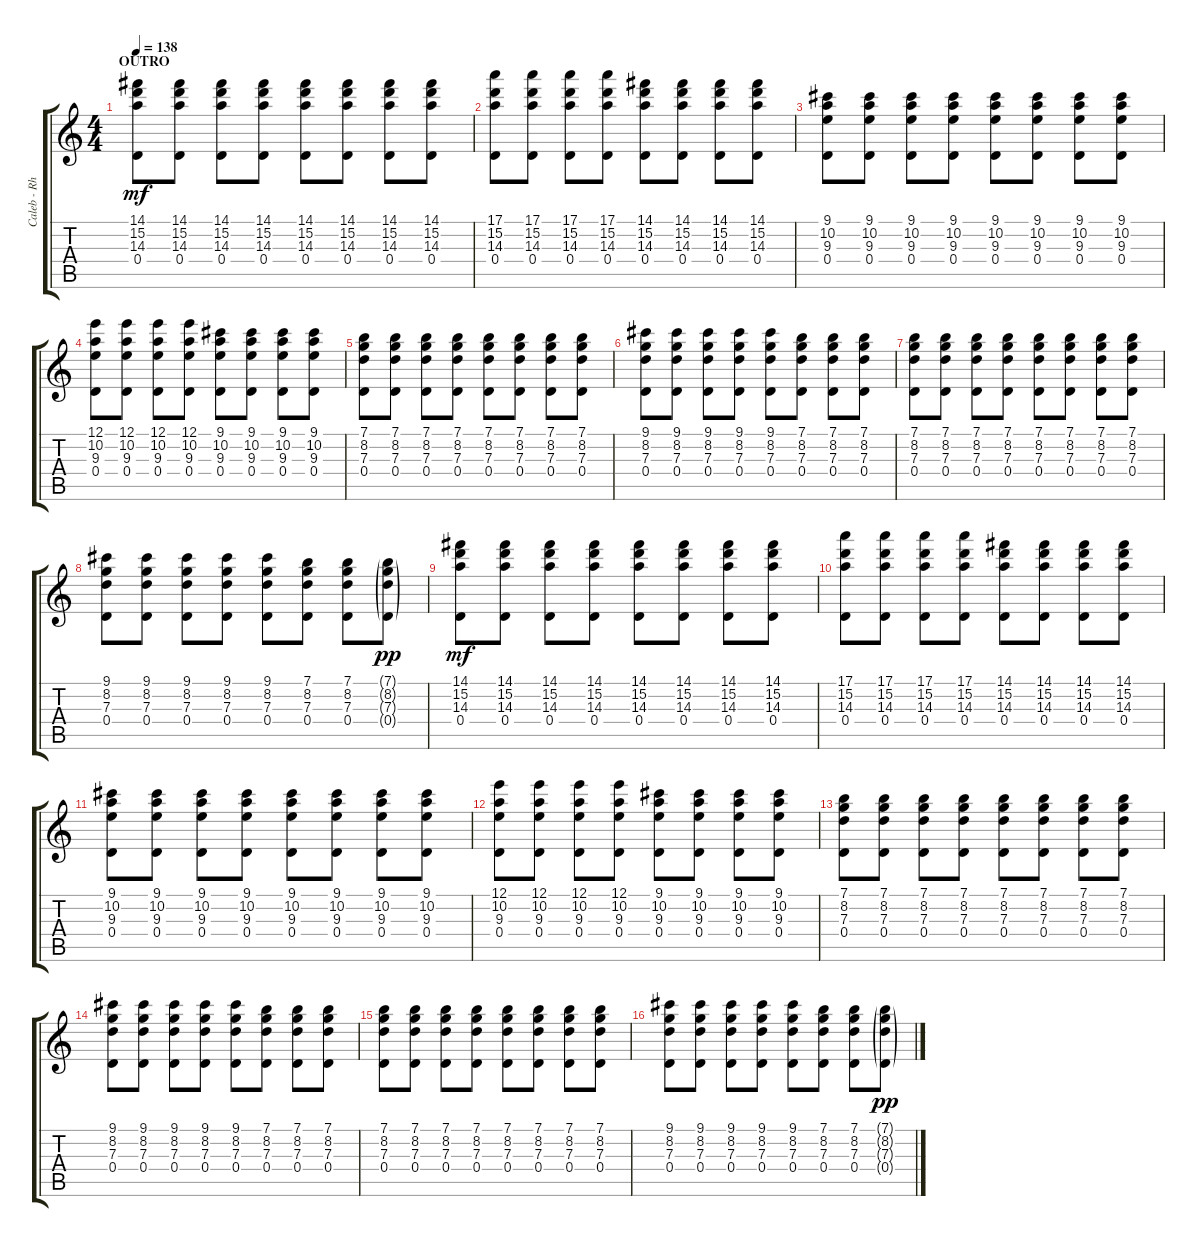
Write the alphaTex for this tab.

\track ("Caleb - Rhythm Guitar" "Caleb - Rh") {instrument distortionguitar}
\staff {score tabs}
\tuning (E4 B3 G3 D3 A2 E2) {hide}
\ts (4 4)
\section ("" "OUTRO")
\tempo 138
\clef g2
\ks c
(14.1 15.2 14.3 0.4).8{dy mf} (14.1 15.2 14.3 0.4).8 (14.1 15.2 14.3 0.4).8 (14.1 15.2 14.3 0.4).8 (14.1 15.2 14.3 0.4).8 (14.1 15.2 14.3 0.4).8 (14.1 15.2 14.3 0.4).8 (14.1 15.2 14.3 0.4).8 |
(17.1 15.2 14.3 0.4).8 (17.1 15.2 14.3 0.4).8 (17.1 15.2 14.3 0.4).8 (17.1 15.2 14.3 0.4).8 (14.1 15.2 14.3 0.4).8 (14.1 15.2 14.3 0.4).8 (14.1 15.2 14.3 0.4).8 (14.1 15.2 14.3 0.4).8 |
(9.1 10.2 9.3 0.4).8 (9.1 10.2 9.3 0.4).8 (9.1 10.2 9.3 0.4).8 (9.1 10.2 9.3 0.4).8 (9.1 10.2 9.3 0.4).8 (9.1 10.2 9.3 0.4).8 (9.1 10.2 9.3 0.4).8 (9.1 10.2 9.3 0.4).8 |
(12.1 10.2 9.3 0.4).8 (12.1 10.2 9.3 0.4).8 (12.1 10.2 9.3 0.4).8 (12.1 10.2 9.3 0.4).8 (9.1 10.2 9.3 0.4).8 (9.1 10.2 9.3 0.4).8 (9.1 10.2 9.3 0.4).8 (9.1 10.2 9.3 0.4).8 |
(7.1 8.2 7.3 0.4).8 (7.1 8.2 7.3 0.4).8 (7.1 8.2 7.3 0.4).8 (7.1 8.2 7.3 0.4).8 (7.1 8.2 7.3 0.4).8 (7.1 8.2 7.3 0.4).8 (7.1 8.2 7.3 0.4).8 (7.1 8.2 7.3 0.4).8 |
(9.1 8.2 7.3 0.4).8 (9.1 8.2 7.3 0.4).8 (9.1 8.2 7.3 0.4).8 (9.1 8.2 7.3 0.4).8 (9.1 8.2 7.3 0.4).8 (7.1 8.2 7.3 0.4).8 (7.1 8.2 7.3 0.4).8 (7.1 8.2 7.3 0.4).8 |
(7.1 8.2 7.3 0.4).8 (7.1 8.2 7.3 0.4).8 (7.1 8.2 7.3 0.4).8 (7.1 8.2 7.3 0.4).8 (7.1 8.2 7.3 0.4).8 (7.1 8.2 7.3 0.4).8 (7.1 8.2 7.3 0.4).8 (7.1 8.2 7.3 0.4).8 |
(9.1 8.2 7.3 0.4).8 (9.1 8.2 7.3 0.4).8 (9.1 8.2 7.3 0.4).8 (9.1 8.2 7.3 0.4).8 (9.1 8.2 7.3 0.4).8 (7.1 8.2 7.3 0.4).8 (7.1 8.2 7.3 0.4).8 (7.1{g} 8.2{g} 7.3{g} 0.4{g}).8{dy pp} |
(14.1 15.2 14.3 0.4).8{dy mf} (14.1 15.2 14.3 0.4).8 (14.1 15.2 14.3 0.4).8 (14.1 15.2 14.3 0.4).8 (14.1 15.2 14.3 0.4).8 (14.1 15.2 14.3 0.4).8 (14.1 15.2 14.3 0.4).8 (14.1 15.2 14.3 0.4).8 |
(17.1 15.2 14.3 0.4).8 (17.1 15.2 14.3 0.4).8 (17.1 15.2 14.3 0.4).8 (17.1 15.2 14.3 0.4).8 (14.1 15.2 14.3 0.4).8 (14.1 15.2 14.3 0.4).8 (14.1 15.2 14.3 0.4).8 (14.1 15.2 14.3 0.4).8 |
(9.1 10.2 9.3 0.4).8 (9.1 10.2 9.3 0.4).8 (9.1 10.2 9.3 0.4).8 (9.1 10.2 9.3 0.4).8 (9.1 10.2 9.3 0.4).8 (9.1 10.2 9.3 0.4).8 (9.1 10.2 9.3 0.4).8 (9.1 10.2 9.3 0.4).8 |
(12.1 10.2 9.3 0.4).8 (12.1 10.2 9.3 0.4).8 (12.1 10.2 9.3 0.4).8 (12.1 10.2 9.3 0.4).8 (9.1 10.2 9.3 0.4).8 (9.1 10.2 9.3 0.4).8 (9.1 10.2 9.3 0.4).8 (9.1 10.2 9.3 0.4).8 |
(7.1 8.2 7.3 0.4).8 (7.1 8.2 7.3 0.4).8 (7.1 8.2 7.3 0.4).8 (7.1 8.2 7.3 0.4).8 (7.1 8.2 7.3 0.4).8 (7.1 8.2 7.3 0.4).8 (7.1 8.2 7.3 0.4).8 (7.1 8.2 7.3 0.4).8 |
(9.1 8.2 7.3 0.4).8 (9.1 8.2 7.3 0.4).8 (9.1 8.2 7.3 0.4).8 (9.1 8.2 7.3 0.4).8 (9.1 8.2 7.3 0.4).8 (7.1 8.2 7.3 0.4).8 (7.1 8.2 7.3 0.4).8 (7.1 8.2 7.3 0.4).8 |
(7.1 8.2 7.3 0.4).8 (7.1 8.2 7.3 0.4).8 (7.1 8.2 7.3 0.4).8 (7.1 8.2 7.3 0.4).8 (7.1 8.2 7.3 0.4).8 (7.1 8.2 7.3 0.4).8 (7.1 8.2 7.3 0.4).8 (7.1 8.2 7.3 0.4).8 |
(9.1 8.2 7.3 0.4).8 (9.1 8.2 7.3 0.4).8 (9.1 8.2 7.3 0.4).8 (9.1 8.2 7.3 0.4).8 (9.1 8.2 7.3 0.4).8 (7.1 8.2 7.3 0.4).8 (7.1 8.2 7.3 0.4).8 (7.1{g} 8.2{g} 7.3{g} 0.4{g}).8{dy pp}
